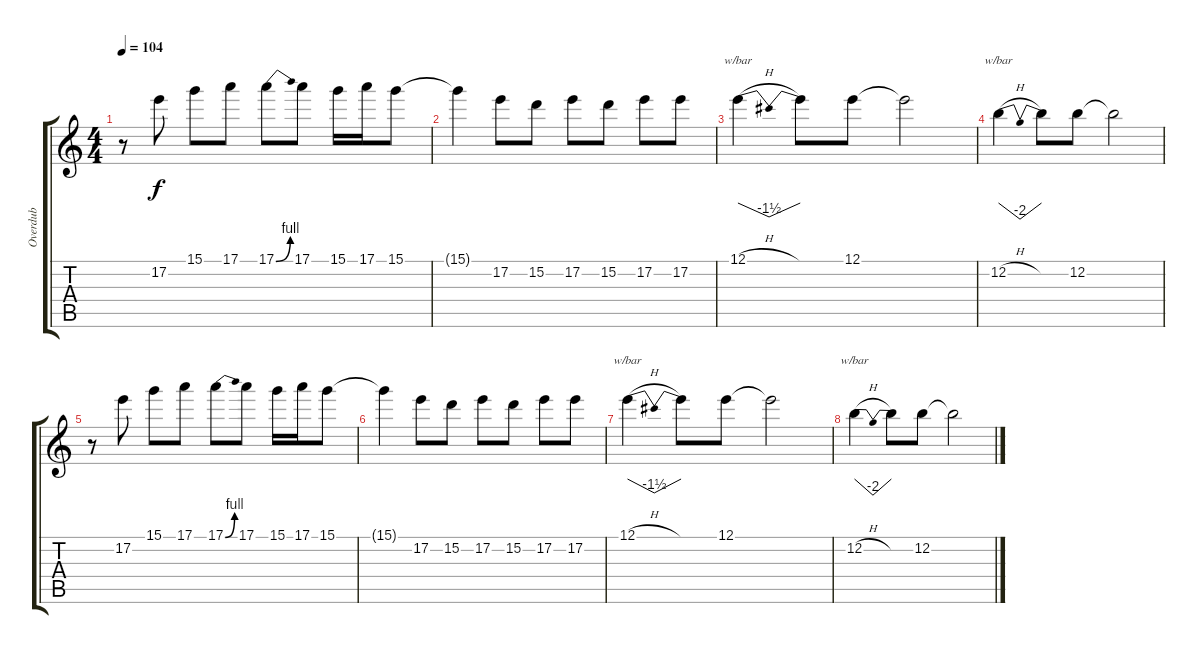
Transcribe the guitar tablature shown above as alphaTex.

\track ("Overdub" "Overdub") {instrument fretlessbass}
\staff {score tabs}
\tuning (E4 B3 G3 D3 A2 E2) {hide}
\ts (4 4)
\tempo 104
\clef g2
\ks c
r.8{dy f} 17.2.8 15.1.8 17.1.8 17.1{be (bend 0 0 60 4)}.8 17.1.8 15.1.16 17.1.16 15.1.8 |
15.1{t}.4 17.2.8 15.2.8 17.2.8 15.2.8 17.2.8 17.2.8 |
12.1{h}.4{tbe (dip default 0 0 30 -6 60 0) volume 7} 12.1{t}.8 12.1.8 12.1{t}.2 |
12.2{h}.4{tbe (dip default 0 0 30 -8 60 0)} 12.2{t}.8 12.2.8 12.2{t}.2 |
r.8{volume 4} 17.2.8 15.1.8 17.1.8 17.1{be (bend 0 0 60 4)}.8 17.1.8 15.1.16 17.1.16 15.1.8 |
15.1{t}.4 17.2.8 15.2.8 17.2.8 15.2.8 17.2.8 17.2.8 |
12.1{h}.4{tbe (dip default 0 0 30 -6 60 0) volume 0} 12.1{t}.8 12.1.8 12.1{t}.2 |
12.2{h}.4{tbe (dip default 0 0 30 -8 60 0)} 12.2{t}.8 12.2.8 12.2{t}.2
